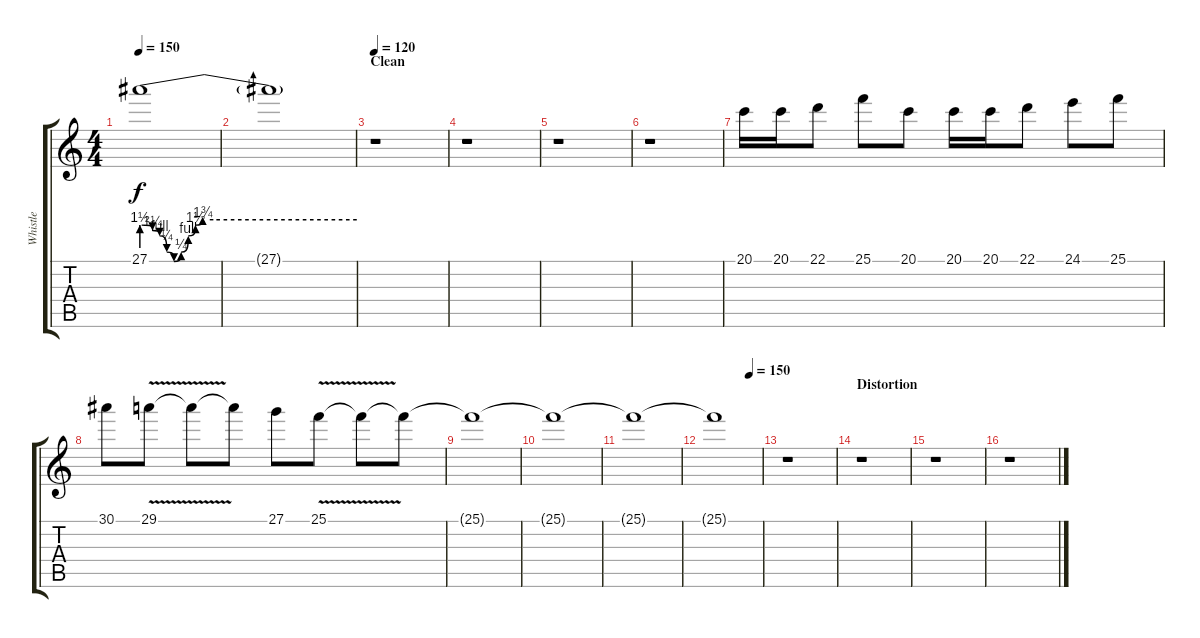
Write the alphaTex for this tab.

\track ("Whistle" "Whistle") {instrument whistle}
\staff {score tabs}
\tuning (E4 B3 G3 D3 A2 E2) {hide}
\ts (4 4)
\tempo 150
\clef g2
\ks c
27.1{be (custom 0 6 3 5 5 4 7 1 9 0 11 1 13 4 15 6 17 7 20 7 60 7)}.1{dy f instrument whistle} |
27.1{t}.1{volume 0} |
\section ("" "Clean")
\tempo 120
r.1 |
r.1 |
r.1 |
r.1 |
20.1.16{volume 12} 20.1.16 22.1.8 25.1.8 20.1.8 20.1.16 20.1.16 22.1.8 24.1.8 25.1.8 |
30.1.8 29.1{v}.8 29.1{t}.8 29.1{t}.8 27.1.8 25.1{v}.8 25.1{t}.8 25.1{t}.8 |
25.1{t}.1 |
25.1{t}.1{volume 0} |
25.1{t}.1 |
\tempo (150 0.75)
25.1{t}.1 |
r.1 |
\section ("" "Distortion")
r.1 |
r.1 |
r.1
